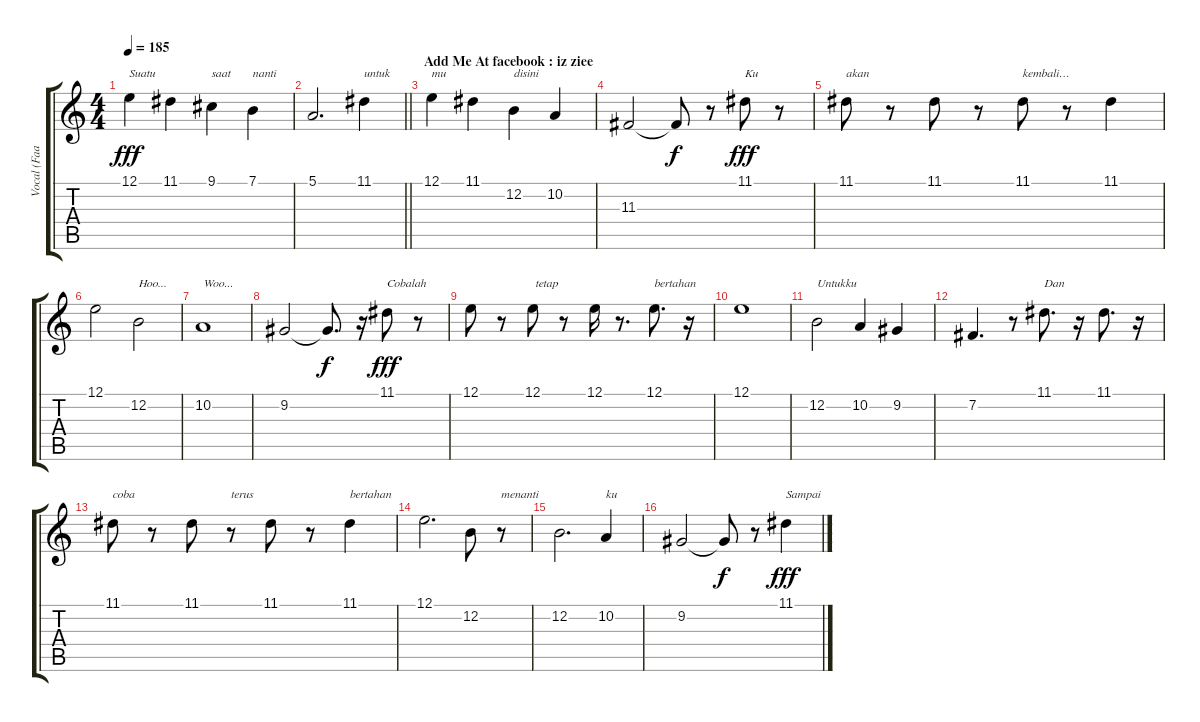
\track ("Vocal (Faank)" "Vocal (Faa") {instrument voiceoohs}
\staff {score tabs}
\tuning (E4 B3 G3 D3 A2 E2) {hide}
\ts (4 4)
\tempo 185
\clef g2
\ks c
12.1.4{txt "Suatu " dy fff} 11.1.4 9.1.4{txt "saat "} 7.1.4{txt "nanti "} |
\barLineRight lightlight
5.1.2{d} 11.1.4{txt "untuk"} |
\section ("" "Add Me At facebook : iz ziee")
12.1.4{txt "mu "} 11.1.4 12.2.4{txt "disini"} 10.2.4 |
11.3.2 11.3{t}.8{dy f} r.8 11.1.8{txt "Ku " dy fff} r.8 |
11.1.8{txt "akan "} r.8 11.1.8 r.8 11.1.8{txt "kembali…"} r.8 11.1.4 |
12.1.2 12.2.2{txt "Hoo..."} |
10.2.1{txt "Woo..."} |
9.2.2 9.2{t}.8{d dy f} r.16 11.1.8{txt "Cobalah" dy fff} r.8 |
12.1.8 r.8 12.1.8{txt " tetap "} r.8 12.1.16 r.8{d} 12.1.8{d txt "bertahan "} r.16 |
12.1.1 |
12.2.2{txt "Untukku"} 10.2.4 9.2.4 |
7.2.4{d} r.8 11.1.8{d txt "Dan "} r.16 11.1.8{d} r.16 |
11.1.8{txt "coba "} r.8 11.1.8 r.8{txt "terus "} 11.1.8 r.8 11.1.4{txt "bertahan "} |
12.1.2{d} 12.2.8 r.8{txt "menanti"} |
12.2.2{d} 10.2.4{txt "ku"} |
9.2.2 9.2{t}.8{dy f} r.8 11.1.4{txt "Sampai" dy fff}
